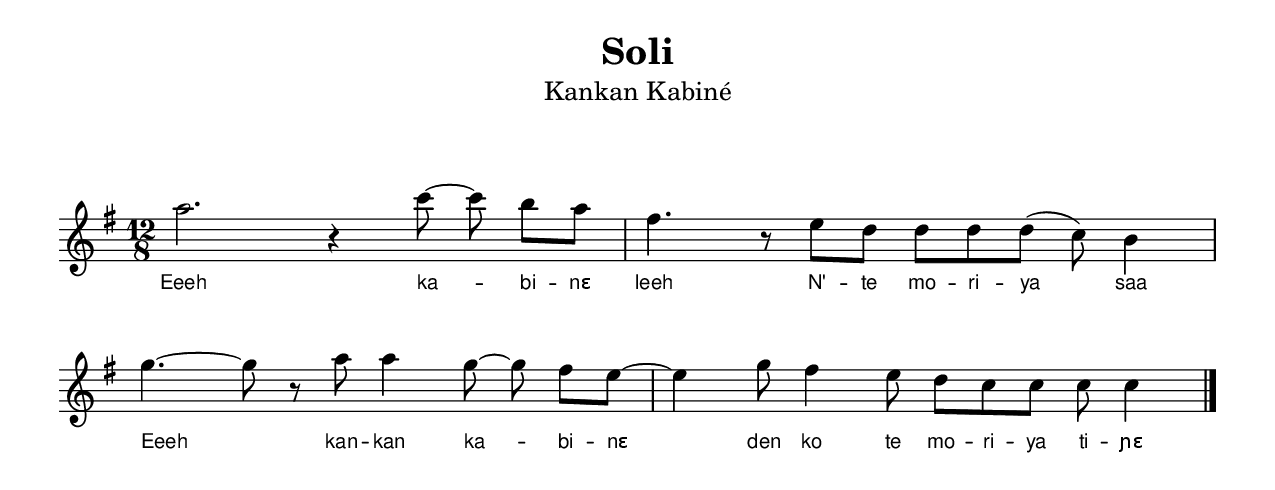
\version "2.22.1"

\header {
    % https://lilypond.org/doc/v2.22/Documentation/notation/font
    % https://lilypond.org/doc/v2.21/Documentation/notation/creating-titles-headers-and-footers#default-layout-of-bookpart-and-score-titles
    title =  \markup { "Soli" }
    subtitle = \markup { \normal-text "Kankan Kabiné" }
    % subsubtitle = \markup { \normal-text \italic \fontsize #1.5 "Subtitle here" }
    % instrument = "Fula Flute"
    % composer = "Traditional"
    % poet = "Someone"
    % meter = "Meter"
    % arranger = "Arranger"
    % piece = "Accompaniment Phrase"
    % footer tagline. use ##f to disable, or put text
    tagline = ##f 
    encodingsoftware = Flat
    encodingdate =  "2022-06-11"
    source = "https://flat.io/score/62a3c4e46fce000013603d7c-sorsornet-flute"
}

#(set-global-staff-size 20.0)
#(set-default-paper-size "letter")
\paper {
    % https://lilypond.org/doc/v2.22/Documentation/notation/flexible-vertical-spacing-paper-variables
    %score-markup-spacing.padding = #10
    markup-system-spacing.padding = #8
    markup-markup-spacing.padding = #8
    system-system-spacing.padding = #6

    top-margin = 1.0\cm
    bottom-margin = 0.68\cm
    left-margin = 1.0\cm
    right-margin = 1.0\cm
    between-system-space = 3.02\cm
    indent = 0\cm
    short-indent = 0\cm
    top-system-spacing = #10
    %ragged-bottom = ##t
    %ragged-last-bottom = ##t
}

\layout {
    ragged-right = ##f
    ragged-last = ##f
    \context { \Score
        autoBeaming = ##f
        \omit BarNumber
    }
    \context {
        \Lyrics
        \override LyricText.font-family = #'sans
        \override LyricText.font-size = #'-1
    }
    
}
melodyOne =  \relative a'' {
    \clef "treble" \time 12/8 \key g \major % \tempo 4.=120 
    a2. r4 c8 ~ c8  b8 [ a8 ] | % 2 
    fis4. r8 e8 [ d8 ] d8 [ d8 d8 ( ] c8 )  b4  | \break % 3
    g'4. ~ g8 r8 a8 a4 g8 ~ g8  fis8 [ e8 ~ ] | % 4
    e4 g8 fis4 e8 d8 [ c8 c8 ] c8 c4 \bar "|."
}

lyricsOne = \lyricmode {
    \set ignoreMelismata = ##t 

    Eeeh ka -- _ bi -- "nɛ" 
    leeh N' -- te mo -- ri -- ya _ saa
    Eeeh _ kan -- kan ka -- _ bi -- "nɛ" _
    den ko te mo -- ri -- ya ti -- "ɲɛ"
}

% The score definition
\score { 
    <<
        \new Staff <<
            %\mergeDifferentlyDottedOn\mergeDifferentlyHeadedOn
            \new Voice = "melodyOne" {  
                \melodyOne 
            }
            \new Lyrics \lyricsto "melodyOne" {
                \lyricsOne 
            }
        >>
    >>
    \layout {}
    % To create MIDI output, uncomment the following line:
    %  \midi {\tempo 4 = 180 }   
}
